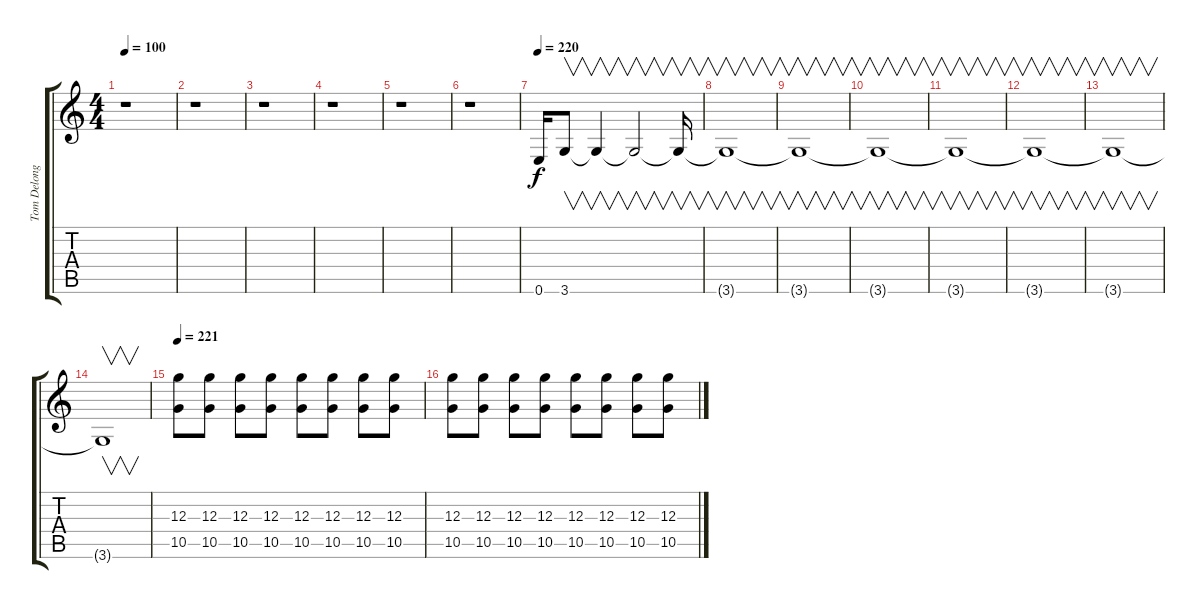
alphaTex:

\track ("Tom Delonge" "Tom Delong") {instrument distortionguitar}
\staff {score tabs}
\tuning (E4 B3 G3 D3 A2 E2) {hide}
\ts (4 4)
\tempo 100
\clef g2
\ks c
r.1{dy f instrument distortionguitar} |
r.1 |
r.1 |
r.1 |
r.1 |
r.1 |
\tempo 220
0.6.16{volume 16 instrument distortionguitar} 3.6.8{v} 3.6{t}.4{v} 3.6{t}.2{v} 3.6{t}.16{v} |
3.6{t}.1{v} |
3.6{t}.1{v} |
3.6{t}.1{v} |
3.6{t}.1{v volume 7} |
3.6{t}.1{v} |
3.6{t}.1{v} |
3.6{t}.1{v} |
\tempo 221
(12.3 10.5).8{volume 16} (12.3 10.5).8 (12.3 10.5).8 (12.3 10.5).8 (12.3 10.5).8 (12.3 10.5).8 (12.3 10.5).8 (12.3 10.5).8 |
(12.3 10.5).8 (12.3 10.5).8 (12.3 10.5).8 (12.3 10.5).8 (12.3 10.5).8 (12.3 10.5).8 (12.3 10.5).8 (12.3 10.5).8
